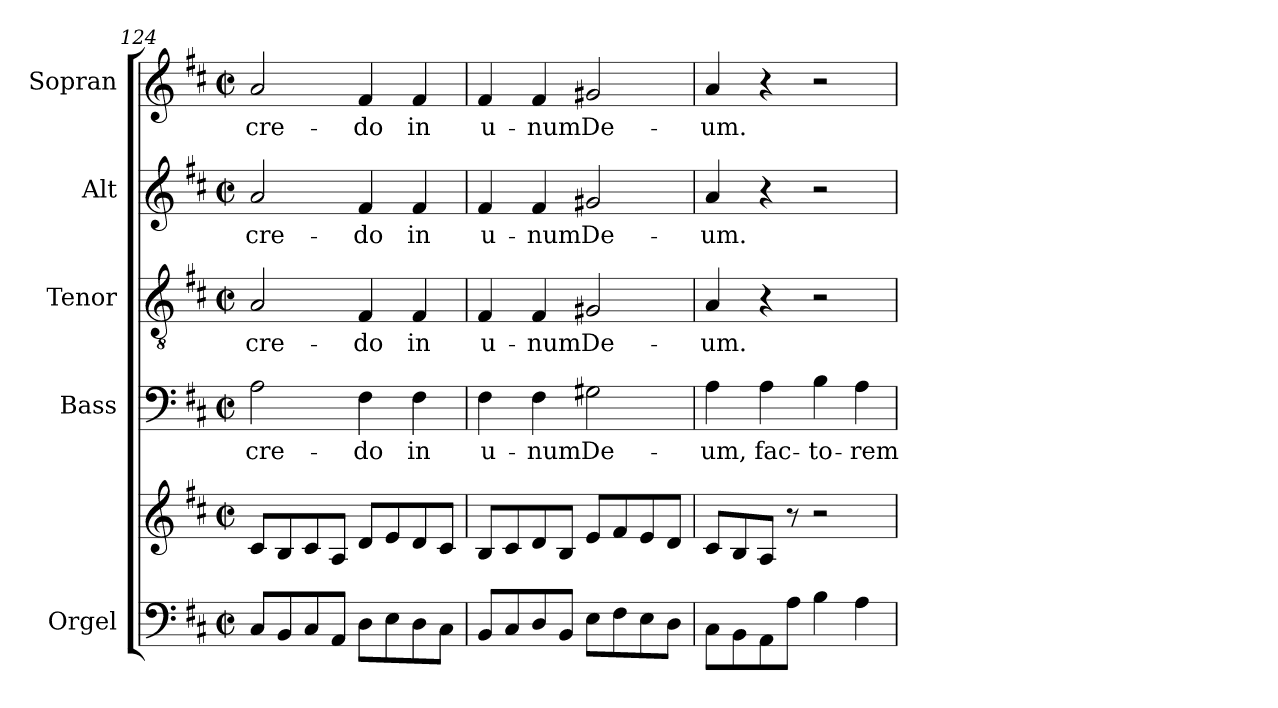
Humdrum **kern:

**kern	**kern	**kern	**text	**kern	**text	**kern	**text	**kern	**text
*part5	*part5	*part4	*part4	*part3	*part3	*part2	*part2	*part1	*part1
*staff6	*staff5	*staff4	*staff4	*staff3	*staff3	*staff2	*staff2	*staff1	*staff1
*I"Orgel	*	*I"Bass	*	*I"Tenor	*	*I"Alt	*	*I"Sopran	*
*I'Org.	*	*I'B.	*	*I'T.	*	*I'A.	*	*I'S.	*
*clefF4	*clefG2	*clefF4	*	*clefGv2	*	*clefG2	*	*clefG2	*
*k[f#c#]	*k[f#c#]	*k[f#c#]	*	*k[f#c#]	*	*k[f#c#]	*	*k[f#c#]	*
*D:	*D:	*D:	*	*D:	*	*D:	*	*D:	*
*M2/2	*M2/2	*M2/2	*	*M2/2	*	*M2/2	*	*M2/2	*
*met(c|)	*met(c|)	*met(c|)	*	*met(c|)	*	*met(c|)	*	*met(c|)	*
=124	=124	=124	=124	=124	=124	=124	=124	=124	=124
!	!	!	!LO:LY:b	!	!LO:LY:b	!	!LO:LY:b	!	!LO:LY:b
8C#/L	8c#/L	2A\	cre-	2A/	cre-	2a/	cre-	2a/	cre-
8BB/	8B/	.	.	.	.	.	.	.	.
8C#/	8c#/	.	.	.	.	.	.	.	.
8AA/J	8A/J	.	.	.	.	.	.	.	.
!	!	!	!LO:LY:b	!	!LO:LY:b	!	!LO:LY:b	!	!LO:LY:b
8D\L	8d/L	4F#\	-do	4F#/	-do	4f#/	-do	4f#/	-do
8E\	8e/	.	.	.	.	.	.	.	.
!	!	!	!LO:LY:b	!	!LO:LY:b	!	!LO:LY:b	!	!LO:LY:b
8D\	8d/	4F#\	in	4F#/	in	4f#/	in	4f#/	in
8C#\J	8c#/J	.	.	.	.	.	.	.	.
!!LO:PB:g=z
=125	=125	=125	=125	=125	=125	=125	=125	=125	=125
!	!	!	!LO:LY:b	!	!LO:LY:b	!	!LO:LY:b	!	!LO:LY:b
8BB/L	8B/L	4F#\	u-	4F#/	u-	4f#/	u-	4f#/	u-
8C#/	8c#/	.	.	.	.	.	.	.	.
!	!	!	!LO:LY:b	!	!LO:LY:b	!	!LO:LY:b	!	!LO:LY:b
8D/	8d/	4F#\	-num	4F#/	-num	4f#/	-num	4f#/	-num
8BB/J	8B/J	.	.	.	.	.	.	.	.
!	!	!	!LO:LY:b	!	!LO:LY:b	!	!LO:LY:b	!	!LO:LY:b
8E\L	8e/L	2G#X\	De-	2G#X/	De-	2g#X/	De-	2g#X/	De-
8F#\	8f#/	.	.	.	.	.	.	.	.
8E\	8e/	.	.	.	.	.	.	.	.
8D\J	8d/J	.	.	.	.	.	.	.	.
=126	=126	=126	=126	=126	=126	=126	=126	=126	=126
!	!	!	!LO:LY:b	!	!LO:LY:b	!	!LO:LY:b	!	!LO:LY:b
8C#\L	8c#/L	4A\	-um,	4A/	-um.	4a/	-um.	4a/	-um.
8BB\	8B/	.	.	.	.	.	.	.	.
!	!	!	!LO:LY:b	!	!	!	!	!	!
8AA\	8A/J	4A\	fac-	4r	.	4r	.	4r	.
8A\J	8r	.	.	.	.	.	.	.	.
!	!	!	!LO:LY:b	!	!	!	!	!	!
4B\	2r	4B\	-to-	2r	.	2r	.	2r	.
!	!	!	!LO:LY:b	!	!	!	!	!	!
4A\	.	4A\	-rem	.	.	.	.	.	.
=	=	=	=	=	=	=	=	=	=
*-	*-	*-	*-	*-	*-	*-	*-	*-	*-
